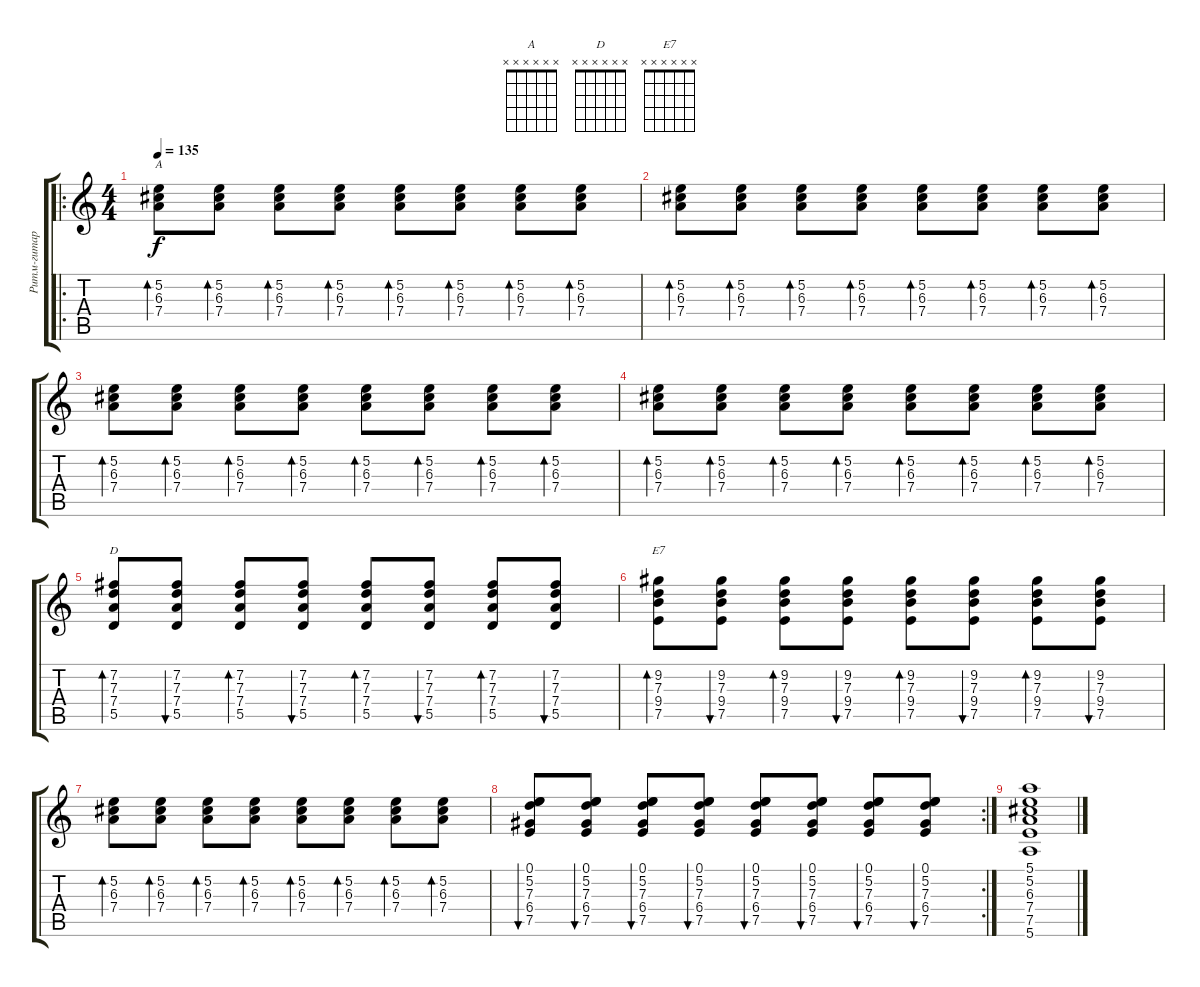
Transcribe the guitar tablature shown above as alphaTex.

\track ("Ритм-гитара" "Ритм-гитар") {instrument acousticguitarsteel}
\staff {score tabs}
\tuning (E4 B3 G3 D3 A2 E2) {hide}
\chord ("A" x x x x x x)
\chord ("D" x x x x x x)
\chord ("E7" x x x x x x)
\ro
\ts (4 4)
\tempo 135
\clef g2
\ks c
(5.2 6.3 7.4).8{bd 60 ch "A" dy f} (5.2 6.3 7.4).8{bd 60} (5.2 6.3 7.4).8{bd 60} (5.2 6.3 7.4).8{bd 60} (5.2 6.3 7.4).8{bd 60} (5.2 6.3 7.4).8{bd 60} (5.2 6.3 7.4).8{bd 60} (5.2 6.3 7.4).8{bd 60} |
(5.2 6.3 7.4).8{bd 60} (5.2 6.3 7.4).8{bd 60} (5.2 6.3 7.4).8{bd 60} (5.2 6.3 7.4).8{bd 60} (5.2 6.3 7.4).8{bd 60} (5.2 6.3 7.4).8{bd 60} (5.2 6.3 7.4).8{bd 60} (5.2 6.3 7.4).8{bd 60} |
(5.2 6.3 7.4).8{bd 60} (5.2 6.3 7.4).8{bd 60} (5.2 6.3 7.4).8{bd 60} (5.2 6.3 7.4).8{bd 60} (5.2 6.3 7.4).8{bd 60} (5.2 6.3 7.4).8{bd 60} (5.2 6.3 7.4).8{bd 60} (5.2 6.3 7.4).8{bd 60} |
(5.2 6.3 7.4).8{bd 60} (5.2 6.3 7.4).8{bd 60} (5.2 6.3 7.4).8{bd 60} (5.2 6.3 7.4).8{bd 60} (5.2 6.3 7.4).8{bd 60} (5.2 6.3 7.4).8{bd 60} (5.2 6.3 7.4).8{bd 60} (5.2 6.3 7.4).8{bd 60} |
(7.2 7.3 7.4 5.5).8{bd 60 ch "D"} (7.2 7.3 7.4 5.5).8{bu 60} (7.2 7.3 7.4 5.5).8{bd 60} (7.2 7.3 7.4 5.5).8{bu 60} (7.2 7.3 7.4 5.5).8{bd 60} (7.2 7.3 7.4 5.5).8{bu 60} (7.2 7.3 7.4 5.5).8{bd 60} (7.2 7.3 7.4 5.5).8{bu 60} |
(9.2 7.3 9.4 7.5).8{bd 60 ch "E7"} (9.2 7.3 9.4 7.5).8{bu 60} (9.2 7.3 9.4 7.5).8{bd 60} (9.2 7.3 9.4 7.5).8{bu 60} (9.2 7.3 9.4 7.5).8{bd 60} (9.2 7.3 9.4 7.5).8{bu 60} (9.2 7.3 9.4 7.5).8{bd 60} (9.2 7.3 9.4 7.5).8{bu 60} |
(5.2 6.3 7.4).8{bd 60} (5.2 6.3 7.4).8{bd 60} (5.2 6.3 7.4).8{bd 60} (5.2 6.3 7.4).8{bd 60} (5.2 6.3 7.4).8{bd 60} (5.2 6.3 7.4).8{bd 60} (5.2 6.3 7.4).8{bd 60} (5.2 6.3 7.4).8{bd 60} |
\rc 2
(0.1 5.2 7.3 6.4 7.5).8{bu 60} (0.1 5.2 7.3 6.4 7.5).8{bu 60} (0.1 5.2 7.3 6.4 7.5).8{bu 60} (0.1 5.2 7.3 6.4 7.5).8{bu 60} (0.1 5.2 7.3 6.4 7.5).8{bu 60} (0.1 5.2 7.3 6.4 7.5).8{bu 60} (0.1 5.2 7.3 6.4 7.5).8{bu 60} (0.1 5.2 7.3 6.4 7.5).8{bu 60} |
(5.1 5.2 6.3 7.4 7.5 5.6).1
